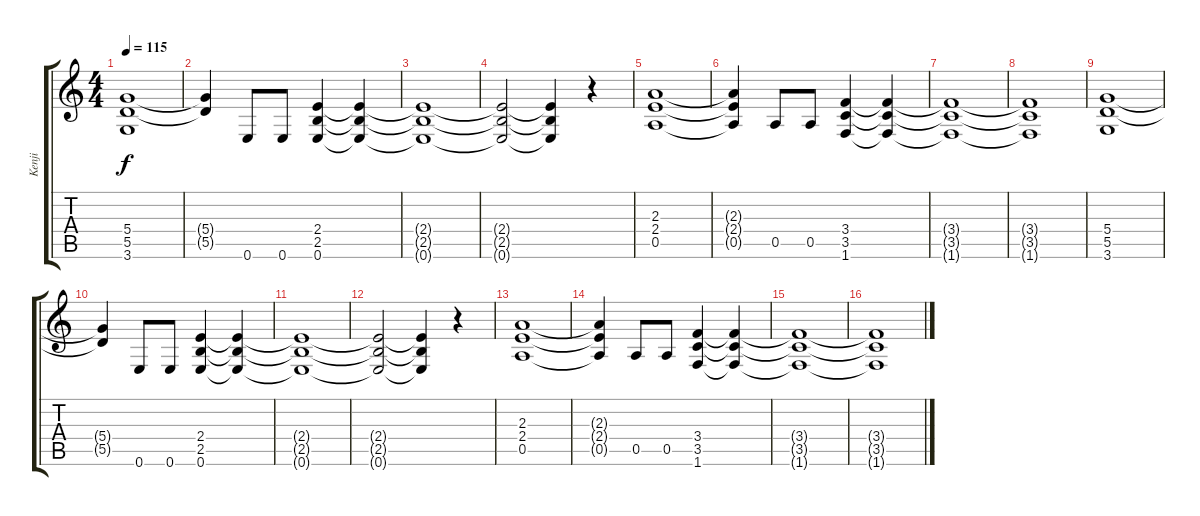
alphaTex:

\track ("Kenji" "Kenji") {instrument distortionguitar}
\staff {score tabs}
\tuning (E4 B3 G3 D3 A2 E2) {hide}
\ts (4 4)
\tempo 115
\clef g2
\ks c
(5.4 5.5 3.6).1{dy f} |
(5.4{t} 5.5{t}).4 0.6.8 0.6.8 (2.4 2.5 0.6).4 (2.4{t} 2.5{t} 0.6{t}).4 |
(2.4{t} 2.5{t} 0.6{t}).1 |
(2.4{t} 2.5{t} 0.6{t}).2 (2.4{t} 2.5{t} 0.6{t}).4 r.4 |
(2.3 2.4 0.5).1 |
(2.3{t} 2.4{t} 0.5{t}).4 0.5.8 0.5.8 (3.4 3.5 1.6).4 (3.4{t} 3.5{t} 1.6{t}).4 |
(3.4{t} 3.5{t} 1.6{t}).1 |
(3.4{t} 3.5{t} 1.6{t}).1 |
(5.4 5.5 3.6).1 |
(5.4{t} 5.5{t}).4 0.6.8 0.6.8 (2.4 2.5 0.6).4 (2.4{t} 2.5{t} 0.6{t}).4 |
(2.4{t} 2.5{t} 0.6{t}).1 |
(2.4{t} 2.5{t} 0.6{t}).2 (2.4{t} 2.5{t} 0.6{t}).4 r.4 |
(2.3 2.4 0.5).1 |
(2.3{t} 2.4{t} 0.5{t}).4 0.5.8 0.5.8 (3.4 3.5 1.6).4 (3.4{t} 3.5{t} 1.6{t}).4 |
(3.4{t} 3.5{t} 1.6{t}).1 |
(3.4{t} 3.5{t} 1.6{t}).1
